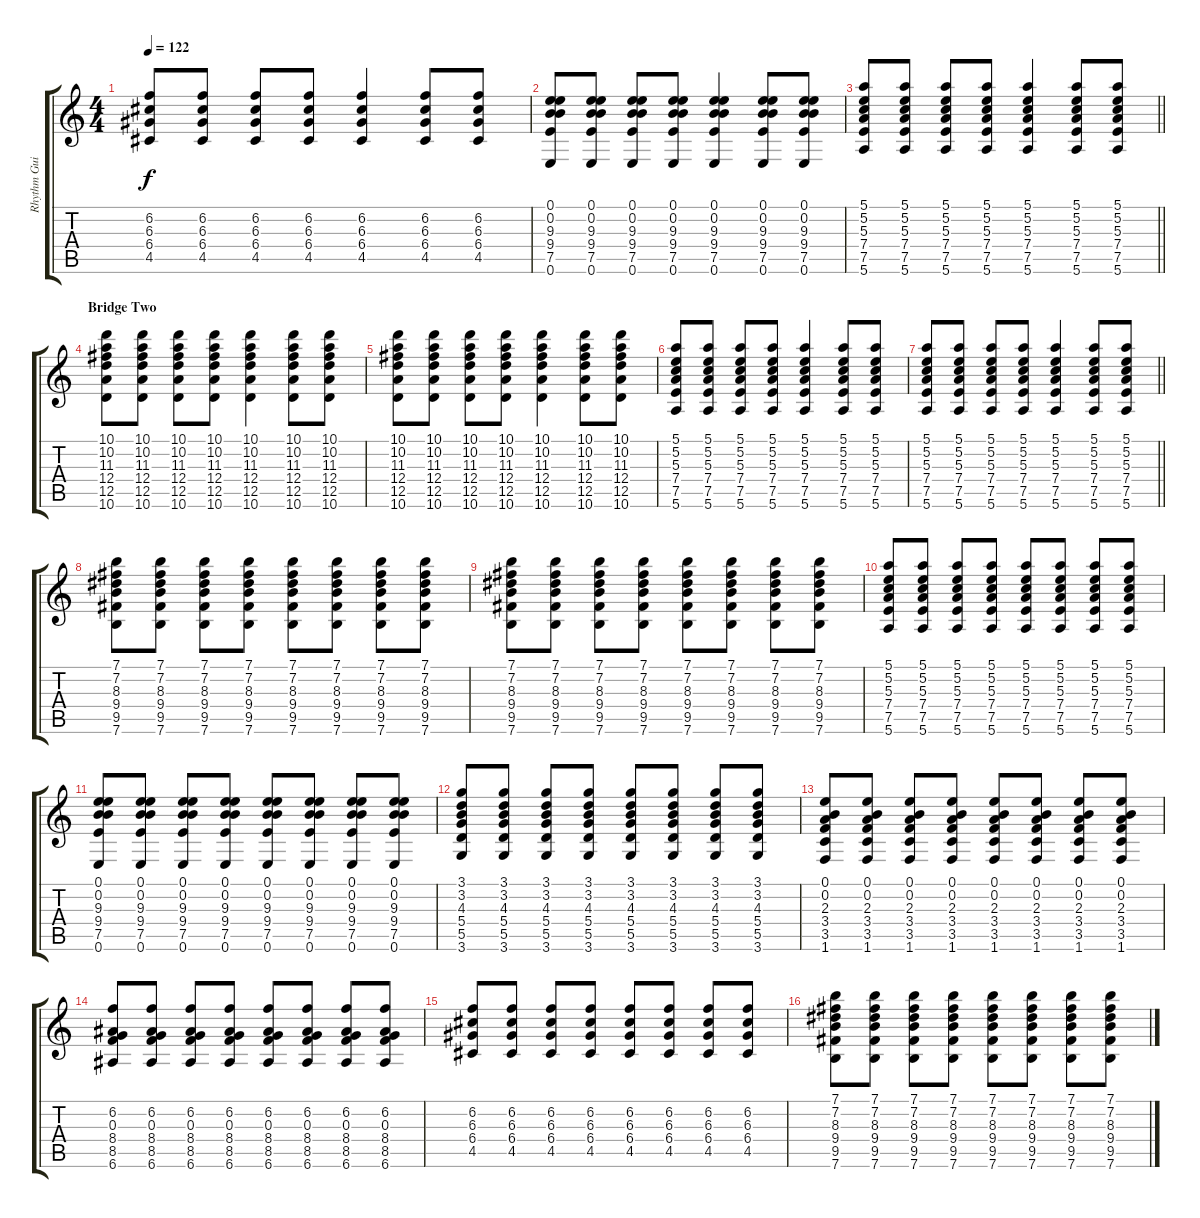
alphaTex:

\track ("Rhythm Guitar" "Rhythm Gui") {instrument acousticguitarsteel}
\staff {score tabs}
\tuning (E4 B3 G3 D3 A2 E2) {hide}
\ts (4 4)
\tempo 122
\clef g2
\ks c
(6.2 6.3 6.4 4.5).8{dy f} (6.2 6.3 6.4 4.5).8 (6.2 6.3 6.4 4.5).8 (6.2 6.3 6.4 4.5).8 (6.2 6.3 6.4 4.5).4 (6.2 6.3 6.4 4.5).8 (6.2 6.3 6.4 4.5).8 |
(0.1 0.2 9.3 9.4 7.5 0.6).8 (0.1 0.2 9.3 9.4 7.5 0.6).8 (0.1 0.2 9.3 9.4 7.5 0.6).8 (0.1 0.2 9.3 9.4 7.5 0.6).8 (0.1 0.2 9.3 9.4 7.5 0.6).4 (0.1 0.2 9.3 9.4 7.5 0.6).8 (0.1 0.2 9.3 9.4 7.5 0.6).8 |
\barLineRight lightlight
(5.1 5.2 5.3 7.4 7.5 5.6).8 (5.1 5.2 5.3 7.4 7.5 5.6).8 (5.1 5.2 5.3 7.4 7.5 5.6).8 (5.1 5.2 5.3 7.4 7.5 5.6).8 (5.1 5.2 5.3 7.4 7.5 5.6).4 (5.1 5.2 5.3 7.4 7.5 5.6).8 (5.1 5.2 5.3 7.4 7.5 5.6).8 |
\section ("" "Bridge Two")
(10.1 10.2 11.3 12.4 12.5 10.6).8 (10.1 10.2 11.3 12.4 12.5 10.6).8 (10.1 10.2 11.3 12.4 12.5 10.6).8 (10.1 10.2 11.3 12.4 12.5 10.6).8 (10.1 10.2 11.3 12.4 12.5 10.6).4 (10.1 10.2 11.3 12.4 12.5 10.6).8 (10.1 10.2 11.3 12.4 12.5 10.6).8 |
(10.1 10.2 11.3 12.4 12.5 10.6).8 (10.1 10.2 11.3 12.4 12.5 10.6).8 (10.1 10.2 11.3 12.4 12.5 10.6).8 (10.1 10.2 11.3 12.4 12.5 10.6).8 (10.1 10.2 11.3 12.4 12.5 10.6).4 (10.1 10.2 11.3 12.4 12.5 10.6).8 (10.1 10.2 11.3 12.4 12.5 10.6).8 |
(5.1 5.2 5.3 7.4 7.5 5.6).8 (5.1 5.2 5.3 7.4 7.5 5.6).8 (5.1 5.2 5.3 7.4 7.5 5.6).8 (5.1 5.2 5.3 7.4 7.5 5.6).8 (5.1 5.2 5.3 7.4 7.5 5.6).4 (5.1 5.2 5.3 7.4 7.5 5.6).8 (5.1 5.2 5.3 7.4 7.5 5.6).8 |
\barLineRight lightlight
(5.1 5.2 5.3 7.4 7.5 5.6).8 (5.1 5.2 5.3 7.4 7.5 5.6).8 (5.1 5.2 5.3 7.4 7.5 5.6).8 (5.1 5.2 5.3 7.4 7.5 5.6).8 (5.1 5.2 5.3 7.4 7.5 5.6).4 (5.1 5.2 5.3 7.4 7.5 5.6).8 (5.1 5.2 5.3 7.4 7.5 5.6).8 |
(7.1 7.2 8.3 9.4 9.5 7.6).8 (7.1 7.2 8.3 9.4 9.5 7.6).8 (7.1 7.2 8.3 9.4 9.5 7.6).8 (7.1 7.2 8.3 9.4 9.5 7.6).8 (7.1 7.2 8.3 9.4 9.5 7.6).8 (7.1 7.2 8.3 9.4 9.5 7.6).8 (7.1 7.2 8.3 9.4 9.5 7.6).8 (7.1 7.2 8.3 9.4 9.5 7.6).8 |
(7.1 7.2 8.3 9.4 9.5 7.6).8 (7.1 7.2 8.3 9.4 9.5 7.6).8 (7.1 7.2 8.3 9.4 9.5 7.6).8 (7.1 7.2 8.3 9.4 9.5 7.6).8 (7.1 7.2 8.3 9.4 9.5 7.6).8 (7.1 7.2 8.3 9.4 9.5 7.6).8 (7.1 7.2 8.3 9.4 9.5 7.6).8 (7.1 7.2 8.3 9.4 9.5 7.6).8 |
(5.1 5.2 5.3 7.4 7.5 5.6).8 (5.1 5.2 5.3 7.4 7.5 5.6).8 (5.1 5.2 5.3 7.4 7.5 5.6).8 (5.1 5.2 5.3 7.4 7.5 5.6).8 (5.1 5.2 5.3 7.4 7.5 5.6).8 (5.1 5.2 5.3 7.4 7.5 5.6).8 (5.1 5.2 5.3 7.4 7.5 5.6).8 (5.1 5.2 5.3 7.4 7.5 5.6).8 |
(0.1 0.2 9.3 9.4 7.5 0.6).8 (0.1 0.2 9.3 9.4 7.5 0.6).8 (0.1 0.2 9.3 9.4 7.5 0.6).8 (0.1 0.2 9.3 9.4 7.5 0.6).8 (0.1 0.2 9.3 9.4 7.5 0.6).8 (0.1 0.2 9.3 9.4 7.5 0.6).8 (0.1 0.2 9.3 9.4 7.5 0.6).8 (0.1 0.2 9.3 9.4 7.5 0.6).8 |
(3.1 3.2 4.3 5.4 5.5 3.6).8 (3.1 3.2 4.3 5.4 5.5 3.6).8 (3.1 3.2 4.3 5.4 5.5 3.6).8 (3.1 3.2 4.3 5.4 5.5 3.6).8 (3.1 3.2 4.3 5.4 5.5 3.6).8 (3.1 3.2 4.3 5.4 5.5 3.6).8 (3.1 3.2 4.3 5.4 5.5 3.6).8 (3.1 3.2 4.3 5.4 5.5 3.6).8 |
(0.1 0.2 2.3 3.4 3.5 1.6).8 (0.1 0.2 2.3 3.4 3.5 1.6).8 (0.1 0.2 2.3 3.4 3.5 1.6).8 (0.1 0.2 2.3 3.4 3.5 1.6).8 (0.1 0.2 2.3 3.4 3.5 1.6).8 (0.1 0.2 2.3 3.4 3.5 1.6).8 (0.1 0.2 2.3 3.4 3.5 1.6).8 (0.1 0.2 2.3 3.4 3.5 1.6).8 |
(6.2 0.3 8.4 8.5 6.6).8 (6.2 0.3 8.4 8.5 6.6).8 (6.2 0.3 8.4 8.5 6.6).8 (6.2 0.3 8.4 8.5 6.6).8 (6.2 0.3 8.4 8.5 6.6).8 (6.2 0.3 8.4 8.5 6.6).8 (6.2 0.3 8.4 8.5 6.6).8 (6.2 0.3 8.4 8.5 6.6).8 |
(6.2 6.3 6.4 4.5).8 (6.2 6.3 6.4 4.5).8 (6.2 6.3 6.4 4.5).8 (6.2 6.3 6.4 4.5).8 (6.2 6.3 6.4 4.5).8 (6.2 6.3 6.4 4.5).8 (6.2 6.3 6.4 4.5).8 (6.2 6.3 6.4 4.5).8 |
(7.1 7.2 8.3 9.4 9.5 7.6).8 (7.1 7.2 8.3 9.4 9.5 7.6).8 (7.1 7.2 8.3 9.4 9.5 7.6).8 (7.1 7.2 8.3 9.4 9.5 7.6).8 (7.1 7.2 8.3 9.4 9.5 7.6).8 (7.1 7.2 8.3 9.4 9.5 7.6).8 (7.1 7.2 8.3 9.4 9.5 7.6).8 (7.1 7.2 8.3 9.4 9.5 7.6).8
